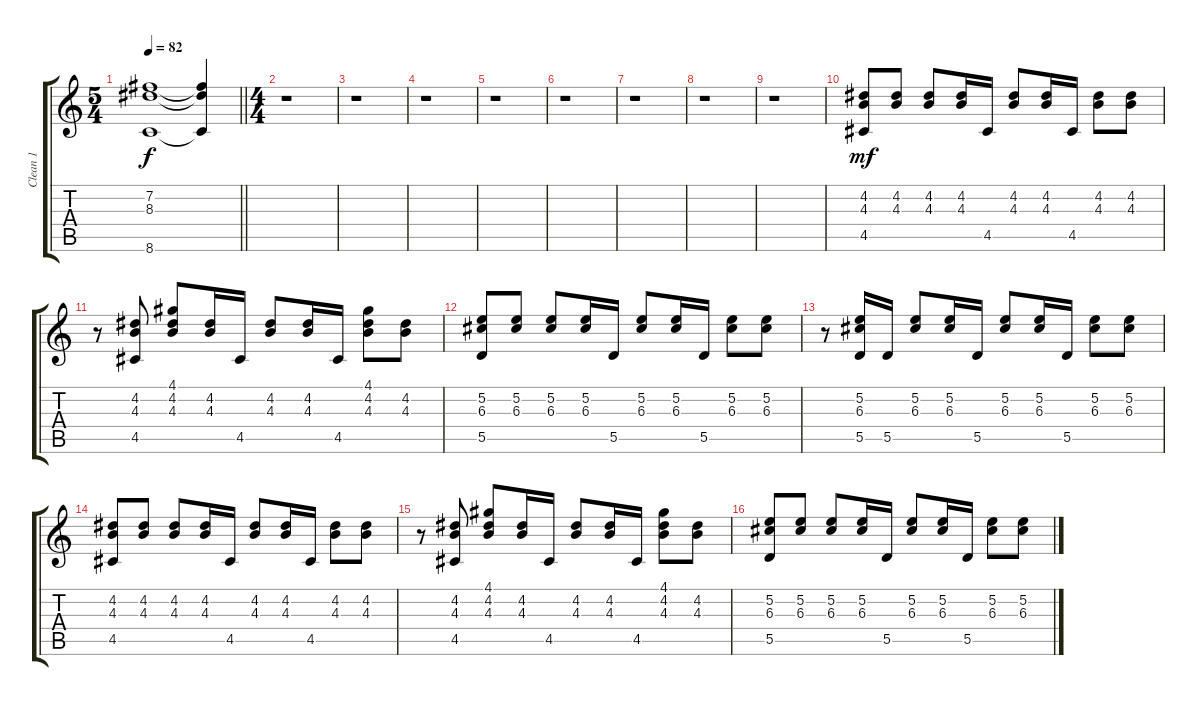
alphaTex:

\track ("Clean 1" "Clean 1") {instrument electricguitarclean}
\staff {score tabs}
\tuning (E4 B3 G3 D3 A2 E2) {hide}
\ts (5 4)
\tempo 82
\clef g2
\barLineRight lightlight
\ks c
(7.2{t} 8.3{t} 8.6{t}).1{dy f} (7.2{t} 8.3{t} 8.6{t}).4 |
\ts (4 4)
r.1 |
r.1 |
r.1 |
r.1 |
r.1 |
r.1 |
r.1 |
r.1 |
(4.2 4.3 4.5).8{dy mf} (4.2 4.3).8 (4.2 4.3).8 (4.2 4.3).16 4.5.16 (4.2 4.3).8 (4.2 4.3).16 4.5.16 (4.2 4.3).8 (4.2 4.3).8 |
r.8 (4.2 4.3 4.5).8 (4.1 4.2 4.3).8 (4.2 4.3).16 4.5.16 (4.2 4.3).8 (4.2 4.3).16 4.5.16 (4.1 4.2 4.3).8 (4.2 4.3).8 |
(5.2 6.3 5.5).8 (5.2 6.3).8 (5.2 6.3).8 (5.2 6.3).16 5.5.16 (5.2 6.3).8 (5.2 6.3).16 5.5.16 (5.2 6.3).8 (5.2 6.3).8 |
r.8 (5.2 6.3 5.5).16 5.5.16 (5.2 6.3).8 (5.2 6.3).16 5.5.16 (5.2 6.3).8 (5.2 6.3).16 5.5.16 (5.2 6.3).8 (5.2 6.3).8 |
(4.2 4.3 4.5).8 (4.2 4.3).8 (4.2 4.3).8 (4.2 4.3).16 4.5.16 (4.2 4.3).8 (4.2 4.3).16 4.5.16 (4.2 4.3).8 (4.2 4.3).8 |
r.8 (4.2 4.3 4.5).8 (4.1 4.2 4.3).8 (4.2 4.3).16 4.5.16 (4.2 4.3).8 (4.2 4.3).16 4.5.16 (4.1 4.2 4.3).8 (4.2 4.3).8 |
(5.2 6.3 5.5).8 (5.2 6.3).8 (5.2 6.3).8 (5.2 6.3).16 5.5.16 (5.2 6.3).8 (5.2 6.3).16 5.5.16 (5.2 6.3).8 (5.2 6.3).8
